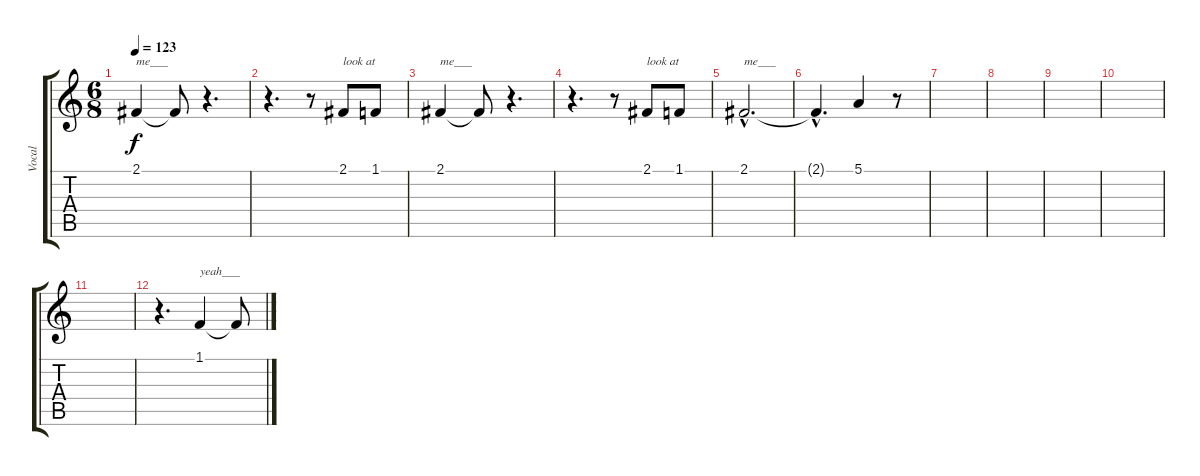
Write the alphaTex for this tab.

\track ("Vocal" "Vocal") {instrument harmonica}
\staff {score tabs}
\tuning (E4 B3 G3 D3 A2 E2) {hide}
\ts (6 8)
\tempo 123
\clef g2
\ks c
2.1.4{txt "me___" dy f} 2.1{t}.8 r.4{d} |
r.4{d} r.8 2.1.8{txt "look at"} 1.1.8 |
2.1.4{txt "me___"} 2.1{t}.8 r.4{d} |
r.4{d} r.8 2.1.8{txt "look at"} 1.1.8 |
2.1{hac}.2{d txt "me___"} |
2.1{hac t}.4{d} 5.1.4 r.8 |
|
|
|
|
|
r.4{d} 1.1.4{txt "yeah___"} 1.1{t}.8
